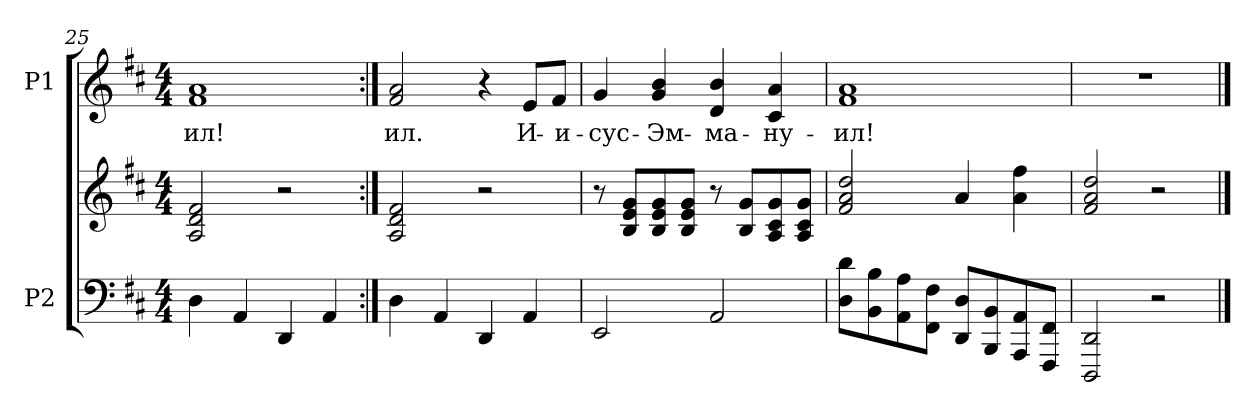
**kern	**kern	**kern	**text
*part2	*part2	*part1	*part1
*staff3	*staff2	*staff1	*staff1
*I"P2	*	*I"P1	*
*clefF4	*clefG2	*clefG2	*
*k[f#c#]	*k[f#c#]	*k[f#c#]	*
*D:	*D:	*D:	*
*M4/4	*M4/4	*M4/4	*
=25	=25	=25	=25
!	!	!	!LO:LY:b:color=#000000
4Di\	2Ai/ 2di 2f#i	1f#i 1ai	-ил!
4AAi/	.	.	.
4DDi/	2r	.	.
4AAi/	.	.	.
!!LO:LB:g=z
=26:|!	=26:|!	=26:|!	=26:|!
!	!	!	!LO:LY:b:color=#000000
4Di\	2Ai/ 2di 2f#i	2f#i/ 2ai	ил.
4AAi/	.	.	.
4DDi/	2r	4r	.
!	!	!	!LO:LY:b:color=#000000
4AAi/	.	8ei/L	И-
!	!	!	!LO:LY:b:color=#000000
.	.	8f#i/J	-и-
=27	=27	=27	=27
!	!	!	!LO:LY:b:color=#000000
2EEi/	8r	4gi/	сус-
.	8Bi/ 8ei 8giL	.	.
!	!	!	!LO:LY:b:color=#000000
.	8Bi/ 8ei 8gi	4gi/ 4bi	-Эм-
.	8Bi/ 8ei 8giJ	.	.
!	!	!	!LO:LY:b:color=#000000
2AAi/	8r	4di/ 4bi	-ма-
.	8Bi/ 8giL	.	.
!	!	!	!LO:LY:b:color=#000000
.	8Ai/ 8c#i 8gi	4c#i/ 4ai	-ну-
.	8Ai/ 8c#i 8giJ	.	.
=28	=28	=28	=28
!	!	!	!LO:LY:b:color=#000000
8Di\ 8diL	2f#i/ 2ai 2ddi	1f#i 1ai	-ил!
8BBi\ 8Bi	.	.	.
8AAi\ 8Ai	.	.	.
8FF#i\ 8F#iJ	.	.	.
8DDi/ 8DiL	4ai/	.	.
8BBBi/ 8BBi	.	.	.
8AAAi/ 8AAi	4ai\ 4ff#i	.	.
8FFF#i/ 8FF#iJ	.	.	.
=29	=29	=29	=29
2DDDi/ 2DDi	2f#i/ 2ai 2ddi	1r	.
2r	2r	.	.
==	==	==	==
*-	*-	*-	*-
